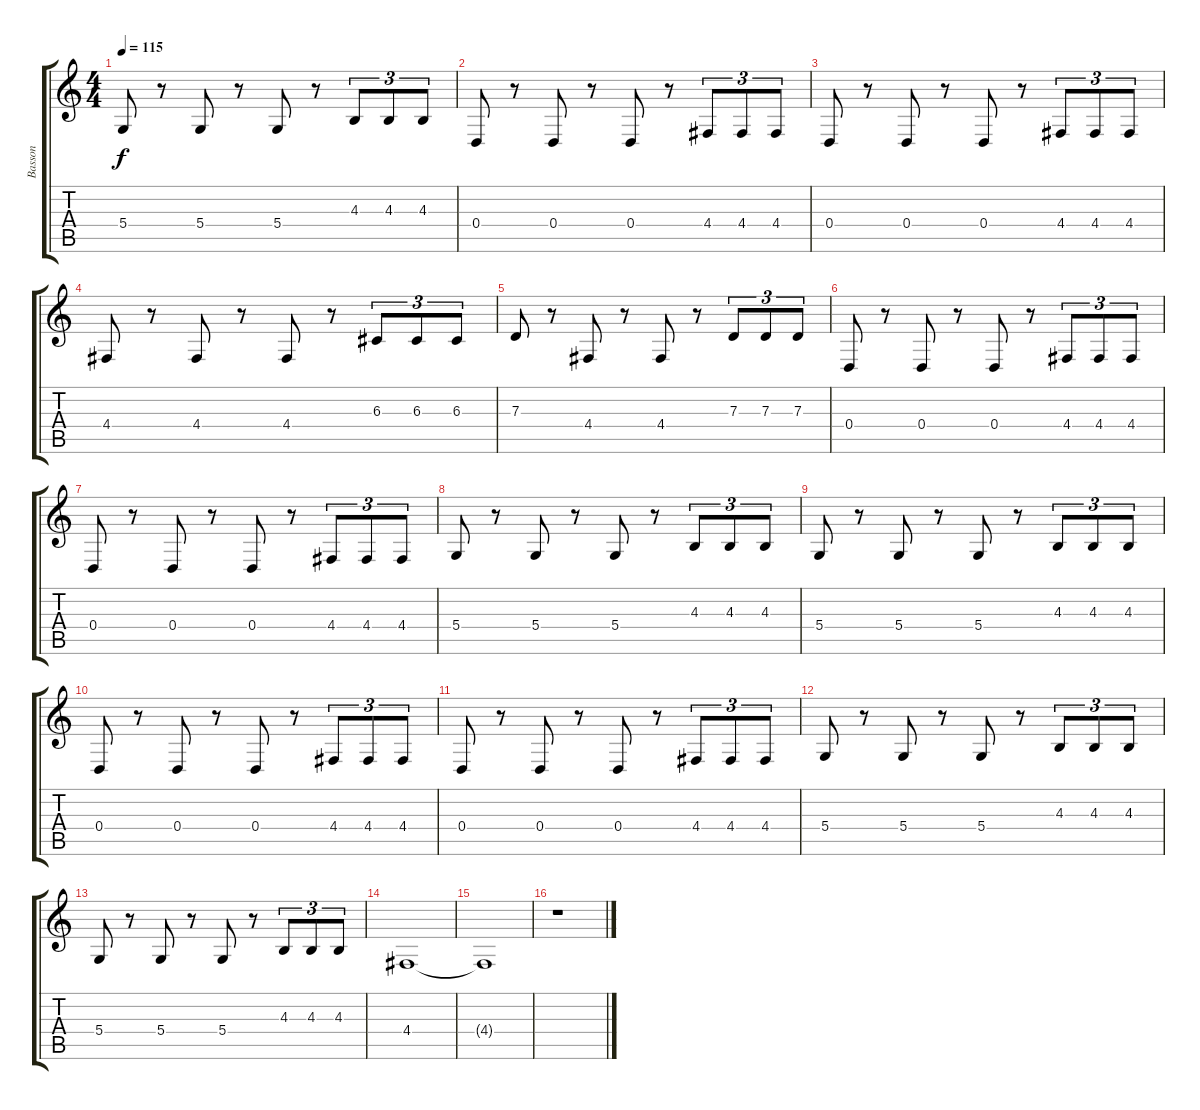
\track ("Basson" "Basson") {instrument bassoon}
\staff {score tabs}
\tuning (E4 B3 G3 D3 A2 E2) {hide}
\ts (4 4)
\tempo 115
\clef g2
\ks c
5.4.8{dy f} r.8 5.4.8 r.8 5.4.8 r.8 4.3.8{tu (3 2)} 4.3.8{tu (3 2)} 4.3.8{tu (3 2)} |
0.4.8 r.8 0.4.8 r.8 0.4.8 r.8 4.4.8{tu (3 2)} 4.4.8{tu (3 2)} 4.4.8{tu (3 2)} |
0.4.8 r.8 0.4.8 r.8 0.4.8 r.8 4.4.8{tu (3 2)} 4.4.8{tu (3 2)} 4.4.8{tu (3 2)} |
4.4.8 r.8 4.4.8 r.8 4.4.8 r.8 6.3.8{tu (3 2)} 6.3.8{tu (3 2)} 6.3.8{tu (3 2)} |
7.3.8 r.8 4.4.8 r.8 4.4.8 r.8 7.3.8{tu (3 2)} 7.3.8{tu (3 2)} 7.3.8{tu (3 2)} |
0.4.8 r.8 0.4.8 r.8 0.4.8 r.8 4.4.8{tu (3 2)} 4.4.8{tu (3 2)} 4.4.8{tu (3 2)} |
0.4.8 r.8 0.4.8 r.8 0.4.8 r.8 4.4.8{tu (3 2)} 4.4.8{tu (3 2)} 4.4.8{tu (3 2)} |
5.4.8 r.8 5.4.8 r.8 5.4.8 r.8 4.3.8{tu (3 2)} 4.3.8{tu (3 2)} 4.3.8{tu (3 2)} |
5.4.8 r.8 5.4.8 r.8 5.4.8 r.8 4.3.8{tu (3 2)} 4.3.8{tu (3 2)} 4.3.8{tu (3 2)} |
0.4.8 r.8 0.4.8 r.8 0.4.8 r.8 4.4.8{tu (3 2)} 4.4.8{tu (3 2)} 4.4.8{tu (3 2)} |
0.4.8 r.8 0.4.8 r.8 0.4.8 r.8 4.4.8{tu (3 2)} 4.4.8{tu (3 2)} 4.4.8{tu (3 2)} |
5.4.8 r.8 5.4.8 r.8 5.4.8 r.8 4.3.8{tu (3 2)} 4.3.8{tu (3 2)} 4.3.8{tu (3 2)} |
5.4.8 r.8 5.4.8 r.8 5.4.8 r.8 4.3.8{tu (3 2)} 4.3.8{tu (3 2)} 4.3.8{tu (3 2)} |
4.4.1 |
4.4{t}.1 |
\section ("" "")
r.1
